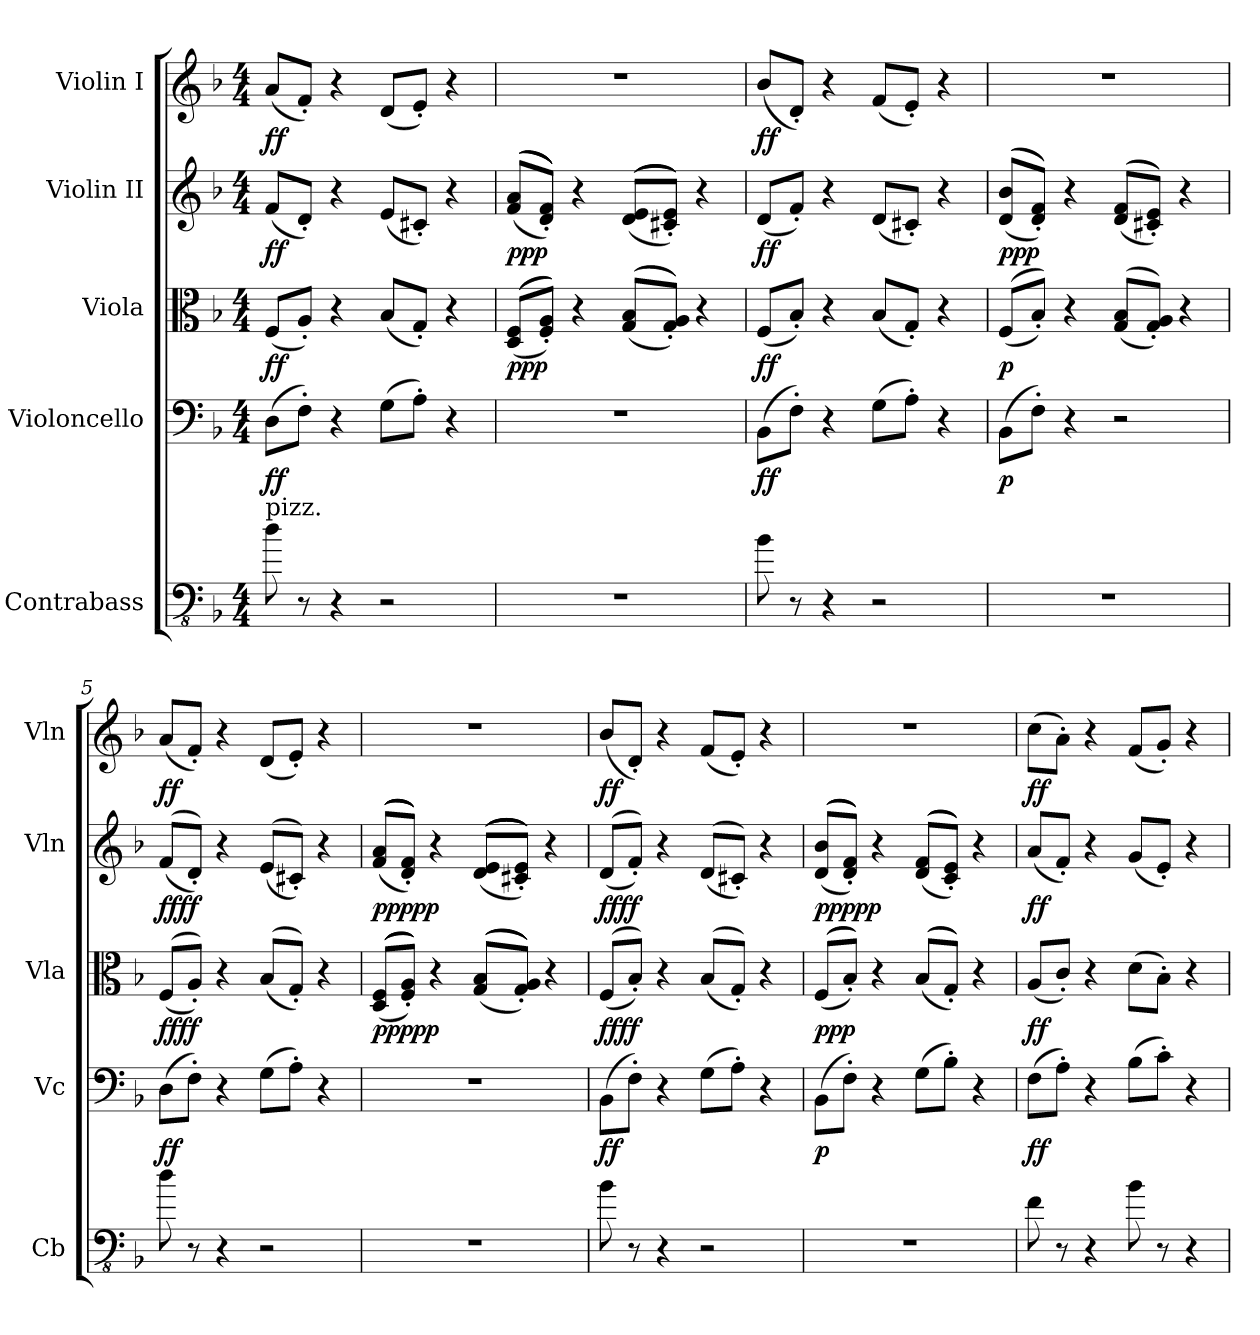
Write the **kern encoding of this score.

**kern	**kern	**dynam	**kern	**dynam	**kern	**dynam	**kern	**dynam
*part5	*part4	*part4	*part3	*part3	*part2	*part2	*part1	*part1
*staff5	*staff4	*staff4	*staff3	*staff3	*staff2	*staff2	*staff1	*staff1
*I"Contrabass	*I"Violoncello	*	*I"Viola	*	*I"Violin II	*	*I"Violin I	*
*I'Cb	*I'Vc	*	*I'Vla	*	*I'Vln	*	*I'Vln	*
*clefFv4	*clefF4	*	*clefC3	*	*clefG2	*	*clefG2	*
*ITrd7c12	*	*	*	*	*	*	*	*
*k[b-]	*k[b-]	*	*k[b-]	*	*k[b-]	*	*k[b-]	*
*M4/4	*M4/4	*	*M4/4	*	*M4/4	*	*M4/4	*
*MM200	*MM200	*	*MM200	*	*MM200	*	*MM200	*
=1	=1	=1	=1	=1	=1	=1	=1	=1
!LO:TX:a:t=pizz.	!	!	!	!	!	!	!	!
!	!	!LO:DY:b	!	!	!	!	!	!
!	!	!LO:DY:n=1:b	!	!LO:DY:b	!	!	!	!
!	!	!	!	!LO:DY:n=1:b	!	!LO:DY:b	!	!
!	!	!	!	!	!	!LO:DY:n=1:b	!	!LO:DY:b
!	!	!	!	!	!	!	!	!LO:DY:n=1:b
8D\	(8D\L	f f	(8F/L	f f	(8f/L	f f	(8a/L	f f
8r	8F'\J)	.	8A'/J)	.	8d'/J)	.	8f'/J)	.
4r	4r	.	4r	.	4r	.	4r	.
2r	(8G\L	.	(8B-/L	.	(8e/L	.	(8d/L	.
.	8A'\J)	.	8G'/J)	.	8c#X'/J)	.	8e'/J)	.
.	4r	.	4r	.	4r	.	4r	.
=2	=2	=2	=2	=2	=2	=2	=2	=2
!	!	!	!	!LO:DY:b	!	!	!	!
!	!	!	!	!LO:DY:n=1:b	!	!	!	!
!	!	!	!	!LO:DY:n=2:b	!	!LO:DY:b	!	!
!	!	!	!	!	!	!LO:DY:n=1:b	!	!
!	!	!	!	!	!	!LO:DY:n=2:b	!	!
1r	1r	.	(((8D/ 8F/L	p p p	((((8f/ 8a/L	p p p	1r	.
.	.	.	8F/' 8A/'J)))	.	8d/' 8f/'J))))	.	.	.
.	.	.	4r	.	4r	.	.	.
.	.	.	(((8G/ 8B-/L	.	((((8d/ 8e/L	.	.	.
.	.	.	8G/' 8A/'J)))	.	8c#X/' 8e/'J))))	.	.	.
.	.	.	4r	.	4r	.	.	.
=3	=3	=3	=3	=3	=3	=3	=3	=3
!	!	!LO:DY:b	!	!	!	!	!	!
!	!	!LO:DY:n=1:b	!	!LO:DY:b	!	!	!	!
!	!	!	!	!LO:DY:n=1:b	!	!LO:DY:b	!	!
!	!	!	!	!	!	!LO:DY:n=1:b	!	!LO:DY:b
!	!	!	!	!	!	!	!	!LO:DY:n=1:b
8BB-\	(8BB-\L	f f	(8F/L	f f	(8d/L	f f	(8b-/L	f f
8r	8F'\J)	.	8B-'/J)	.	8f'/J)	.	8d'/J)	.
4r	4r	.	4r	.	4r	.	4r	.
2r	(8G\L	.	(8B-/L	.	(8d/L	.	(8f/L	.
.	8A'\J)	.	8G'/J)	.	8c#X'/J)	.	8e'/J)	.
.	4r	.	4r	.	4r	.	4r	.
=4	=4	=4	=4	=4	=4	=4	=4	=4
!	!	!LO:DY:b	!	!LO:DY:b	!	!LO:DY:b	!	!
!	!	!	!	!	!	!LO:DY:n=1:b	!	!
!	!	!	!	!	!	!LO:DY:n=2:b	!	!
1r	(8BB-\L	p	((8F/L	p	(((8d/ 8b-/L	p p p	1r	.
.	8F'\J)	.	8B-'/J))	.	8d/' 8f/'J)))	.	.	.
.	4r	.	4r	.	4r	.	.	.
.	2r	.	((8G/ 8B-/L	.	(((8d/ 8f/L	.	.	.
.	.	.	8G/' 8A/'J))	.	8c#X/' 8e/'J)))	.	.	.
.	.	.	4r	.	4r	.	.	.
=5	=5	=5	=5	=5	=5	=5	=5	=5
!	!	!LO:DY:b	!	!	!	!	!	!
!	!	!LO:DY:n=1:b	!	!LO:DY:b	!	!	!	!
!	!	!	!	!LO:DY:n=1:b	!	!	!	!
!	!	!	!	!LO:DY:n=2:b	!	!	!	!
!	!	!	!	!LO:DY:n=3:b	!	!LO:DY:b	!	!
!	!	!	!	!	!	!LO:DY:n=1:b	!	!
!	!	!	!	!	!	!LO:DY:n=2:b	!	!
!	!	!	!	!	!	!LO:DY:n=3:b	!	!LO:DY:b
!	!	!	!	!	!	!	!	!LO:DY:n=1:b
8D\	(8D\L	f f	((8F/L	f f f f	((8f/L	f f f f	(8a/L	f f
8r	8F'\J)	.	8A'/J))	.	8d'/J))	.	8f'/J)	.
4r	4r	.	4r	.	4r	.	4r	.
2r	(8G\L	.	((8B-/L	.	((8e/L	.	(8d/L	.
.	8A'\J)	.	8G'/J))	.	8c#X'/J))	.	8e'/J)	.
.	4r	.	4r	.	4r	.	4r	.
!!LO:LB:g=z
=6	=6	=6	=6	=6	=6	=6	=6	=6
!	!	!	!	!LO:DY:b	!	!	!	!
!	!	!	!	!LO:DY:n=1:b	!	!	!	!
!	!	!	!	!LO:DY:n=2:b	!	!	!	!
!	!	!	!	!LO:DY:n=3:b	!	!	!	!
!	!	!	!	!LO:DY:n=4:b	!	!LO:DY:b	!	!
!	!	!	!	!	!	!LO:DY:n=1:b	!	!
!	!	!	!	!	!	!LO:DY:n=2:b	!	!
!	!	!	!	!	!	!LO:DY:n=3:b	!	!
!	!	!	!	!	!	!LO:DY:n=4:b	!	!
1r	1r	.	((((8D/ 8F/L	p p p p p	(((((8f/ 8a/L	p p p p p	1r	.
.	.	.	8F/' 8A/'J))))	.	8d/' 8f/'J)))))	.	.	.
.	.	.	4r	.	4r	.	.	.
.	.	.	((((8G/ 8B-/L	.	(((((8d/ 8e/L	.	.	.
.	.	.	8G/' 8A/'J))))	.	8c#X/' 8e/'J)))))	.	.	.
.	.	.	4r	.	4r	.	.	.
=7	=7	=7	=7	=7	=7	=7	=7	=7
!	!	!LO:DY:b	!	!	!	!	!	!
!	!	!LO:DY:n=1:b	!	!LO:DY:b	!	!	!	!
!	!	!	!	!LO:DY:n=1:b	!	!	!	!
!	!	!	!	!LO:DY:n=2:b	!	!	!	!
!	!	!	!	!LO:DY:n=3:b	!	!LO:DY:b	!	!
!	!	!	!	!	!	!LO:DY:n=1:b	!	!
!	!	!	!	!	!	!LO:DY:n=2:b	!	!
!	!	!	!	!	!	!LO:DY:n=3:b	!	!LO:DY:b
!	!	!	!	!	!	!	!	!LO:DY:n=1:b
8BB-\	(8BB-\L	f f	((8F/L	f f f f	((8d/L	f f f f	(8b-/L	f f
8r	8F'\J)	.	8B-'/J))	.	8f'/J))	.	8d'/J)	.
4r	4r	.	4r	.	4r	.	4r	.
2r	(8G\L	.	((8B-/L	.	((8d/L	.	(8f/L	.
.	8A'\J)	.	8G'/J))	.	8c#X'/J))	.	8e'/J)	.
.	4r	.	4r	.	4r	.	4r	.
=8	=8	=8	=8	=8	=8	=8	=8	=8
!	!	!LO:DY:b	!	!LO:DY:b	!	!	!	!
!	!	!	!	!LO:DY:n=1:b	!	!	!	!
!	!	!	!	!LO:DY:n=2:b	!	!LO:DY:b	!	!
!	!	!	!	!	!	!LO:DY:n=1:b	!	!
!	!	!	!	!	!	!LO:DY:n=2:b	!	!
!	!	!	!	!	!	!LO:DY:n=3:b	!	!
!	!	!	!	!	!	!LO:DY:n=4:b	!	!
1r	(8BB-\L	p	(((8F/L	p p p	((((8d/ 8b-/L	p p p p p	1r	.
.	8F'\J)	.	8B-'/J)))	.	8d/' 8f/'J))))	.	.	.
.	4r	.	4r	.	4r	.	.	.
.	(8G\L	.	(((8B-/L	.	((((8d/ 8f/L	.	.	.
.	8B-'\J)	.	8G'/J)))	.	8c/' 8e/'J))))	.	.	.
.	4r	.	4r	.	4r	.	.	.
=9	=9	=9	=9	=9	=9	=9	=9	=9
!	!	!LO:DY:b	!	!	!	!	!	!
!	!	!LO:DY:n=1:b	!	!LO:DY:b	!	!	!	!
!	!	!	!	!LO:DY:n=1:b	!	!LO:DY:b	!	!
!	!	!	!	!	!	!LO:DY:n=1:b	!	!LO:DY:b
!	!	!	!	!	!	!	!	!LO:DY:n=1:b
8FF\	(8F\L	f f	(8A/L	f f	(8a/L	f f	(8cc\L	f f
8r	8A'\J)	.	8c'/J)	.	8f'/J)	.	8a'\J)	.
4r	4r	.	4r	.	4r	.	4r	.
8BB-\	(8B-\L	.	(8d\L	.	(8g/L	.	(8f/L	.
8r	8c'\J)	.	8B-'\J)	.	8e'/J)	.	8g'/J)	.
4r	4r	.	4r	.	4r	.	4r	.
=	=	=	=	=	=	=	=	=
*-	*-	*-	*-	*-	*-	*-	*-	*-
